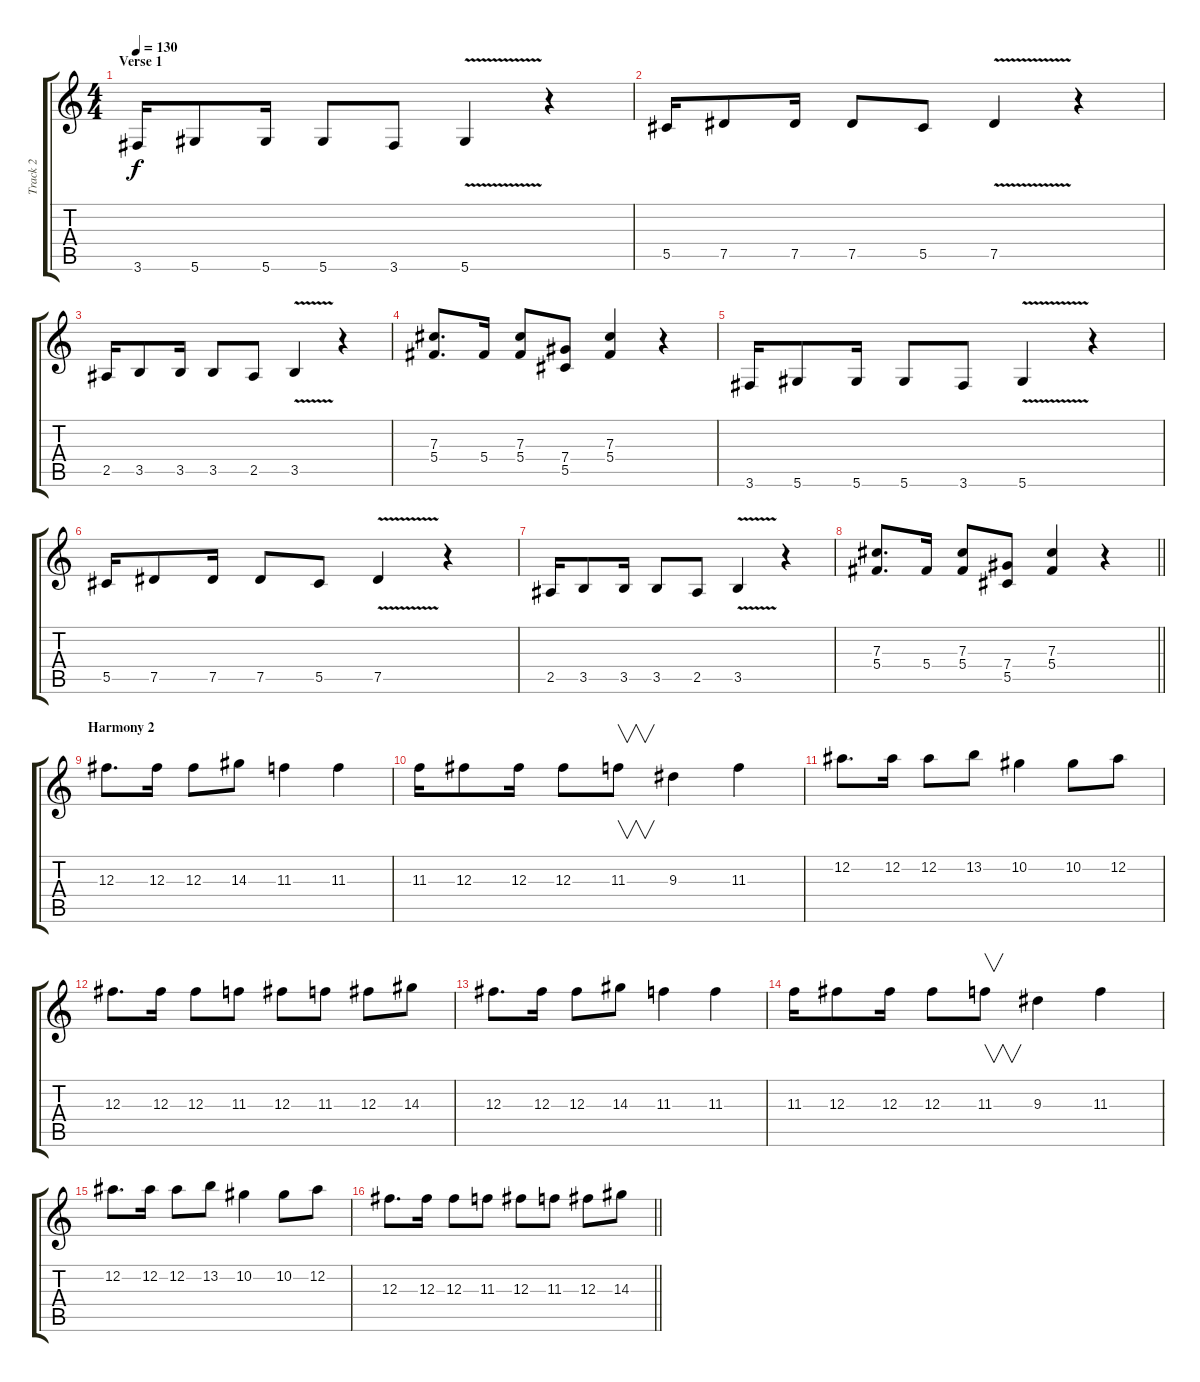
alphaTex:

\track ("Track 2" "Track 2") {instrument distortionguitar}
\staff {score tabs}
\tuning (Eb4 Bb3 Gb3 Db3 Ab2 Eb2) {hide}
\ts (4 4)
\section ("" "Verse 1")
\tempo 130
\clef g2
\ks c
3.6.16{dy f} 5.6.8 5.6.16 5.6.8 3.6.8 5.6{v}.4 r.4 |
5.5.16 7.5.8 7.5.16 7.5.8 5.5.8 7.5{v}.4 r.4 |
2.5.16 3.5.8 3.5.16 3.5.8 2.5.8 3.5{v}.4 r.4 |
(7.3 5.4).8{d} 5.4.16 (7.3 5.4).8 (7.4 5.5).8 (7.3 5.4).4 r.4 |
3.6.16 5.6.8 5.6.16 5.6.8 3.6.8 5.6{v}.4 r.4 |
5.5.16 7.5.8 7.5.16 7.5.8 5.5.8 7.5{v}.4 r.4 |
2.5.16 3.5.8 3.5.16 3.5.8 2.5.8 3.5{v}.4 r.4 |
\barLineRight lightlight
(7.3 5.4).8{d} 5.4.16 (7.3 5.4).8 (7.4 5.5).8 (7.3 5.4).4 r.4 |
\section ("" "Harmony 2")
12.3.8{d} 12.3.16 12.3.8 14.3.8 11.3.4 11.3.4 |
11.3.16 12.3.8 12.3.16 12.3.8 11.3.8{v} 9.3.4 11.3.4 |
12.2.8{d} 12.2.16 12.2.8 13.2.8 10.2.4 10.2.8 12.2.8 |
12.3.8{d} 12.3.16 12.3.8 11.3.8 12.3.8 11.3.8 12.3.8 14.3.8 |
12.3.8{d} 12.3.16 12.3.8 14.3.8 11.3.4 11.3.4 |
11.3.16 12.3.8 12.3.16 12.3.8 11.3.8{v} 9.3.4 11.3.4 |
12.2.8{d} 12.2.16 12.2.8 13.2.8 10.2.4 10.2.8 12.2.8 |
\barLineRight lightlight
12.3.8{d} 12.3.16 12.3.8 11.3.8 12.3.8 11.3.8 12.3.8 14.3.8
